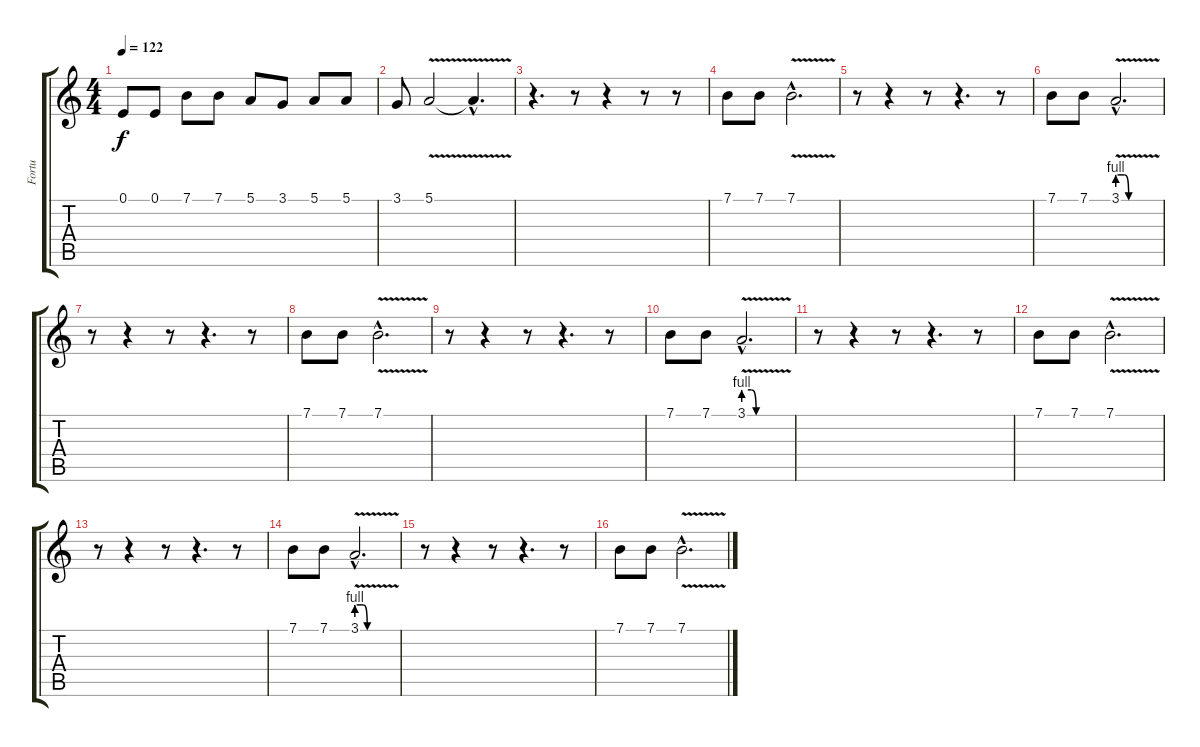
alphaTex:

\track ("Fortu" "Fortu") {instrument lead6voice}
\staff {score tabs}
\tuning (E4 B3 G3 D3 A2 E2) {hide}
\ts (4 4)
\tempo 122
\clef g2
\ks c
0.1.8{dy f} 0.1.8 7.1.8 7.1.8 5.1.8 3.1.8 5.1.8 5.1.8 |
3.1.8 5.1{v}.2 5.1{hac t}.4{d} |
r.4{d} r.8 r.4 r.8 r.8 |
7.1.8 7.1.8 7.1{v hac}.2{d} |
r.8 r.4 r.8 r.4{d} r.8 |
7.1.8 7.1.8 3.1{be (custom 0 4 10 4 16 0 20 0 26 0 30 0 40 0 60 0) v hac}.2{d} |
r.8 r.4 r.8 r.4{d} r.8 |
7.1.8 7.1.8 7.1{v hac}.2{d} |
r.8 r.4 r.8 r.4{d} r.8 |
7.1.8 7.1.8 3.1{be (custom 0 4 10 4 16 0 20 0 26 0 30 0 40 0 60 0) v hac}.2{d} |
r.8 r.4 r.8 r.4{d} r.8 |
7.1.8 7.1.8 7.1{v hac}.2{d} |
r.8 r.4 r.8 r.4{d} r.8 |
7.1.8 7.1.8 3.1{be (custom 0 4 10 4 16 0 20 0 26 0 30 0 40 0 60 0) v hac}.2{d} |
r.8 r.4 r.8 r.4{d} r.8 |
7.1.8 7.1.8 7.1{v hac}.2{d}
